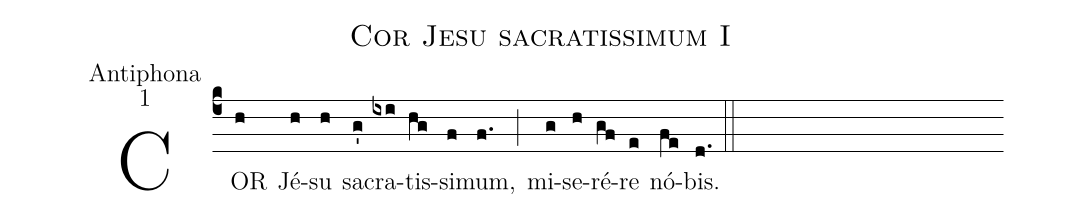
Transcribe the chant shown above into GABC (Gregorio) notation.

name:Cor Jesu sacratissimum I;
office-part:Antiphona;
mode:1;
%%
(c4) COR(h) Jé(h)su(h) sa(g')cra(ixi)tis(hg)si(f)mum,(f.) (;) mi(g)se(h)ré(gf)re(e) nó(fe)bis.(d.) (::)
